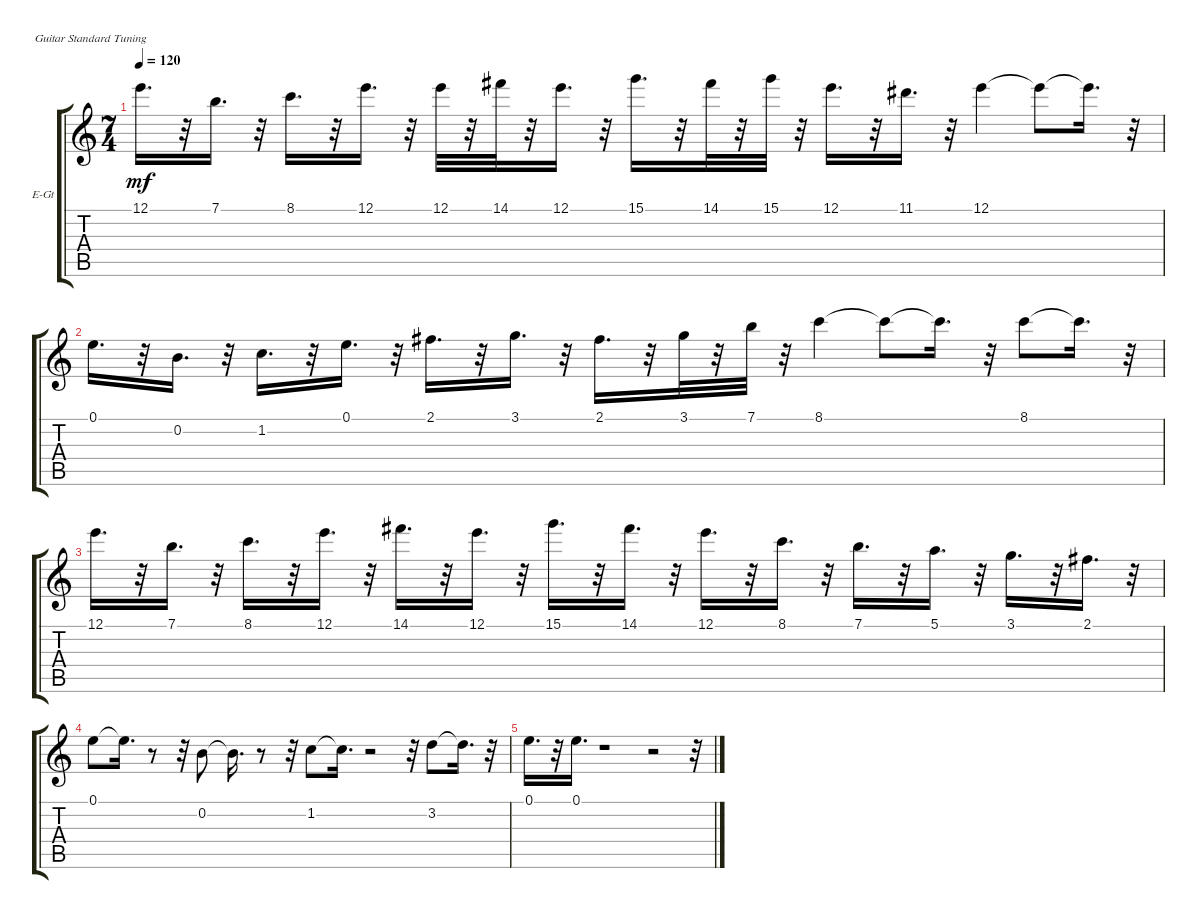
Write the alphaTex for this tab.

\bracketExtendMode groupsimilarinstruments
\firstSystemTrackNameOrientation horizontal
\otherSystemsTrackNameOrientation horizontal
\track ("" "E-Gt") {instrument electricguitarclean}
\staff {score tabs}
\tuning (E4 B3 G3 D3 A2 E2)
\ts (7 4)
\tempo 120
\clef g2
\ks c
12.1.16{d dy mf} r.32 7.1.16{d} r.32 8.1.16{d} r.32 12.1.16{d} r.32 12.1.32 r.32 14.1.32 r.32 12.1.16{d} r.32 15.1.16{d} r.32 14.1.32 r.32 15.1.32 r.32 12.1.16{d} r.32 11.1.16{d} r.32 12.1.4 12.1{t}.8 12.1{t}.16{d} r.32 |
0.1.16{d} r.32 0.2.16{d} r.32 1.2.16{d} r.32 0.1.16{d} r.32 2.1.16{d} r.32 3.1.16{d} r.32 2.1.16{d} r.32 3.1.32 r.32 7.1.32 r.32 8.1.4 8.1{t}.8 8.1{t}.16{d} r.32 8.1.8 8.1{t}.16{d} r.32 |
12.1.16{d} r.32 7.1.16{d} r.32 8.1.16{d} r.32 12.1.16{d} r.32 14.1.16{d} r.32 12.1.16{d} r.32 15.1.16{d} r.32 14.1.16{d} r.32 12.1.16{d} r.32 8.1.16{d} r.32 7.1.16{d} r.32 5.1.16{d} r.32 3.1.16{d} r.32 2.1.16{d} r.32 |
0.1.8 0.1{t}.16{d} r.8 r.32 0.2.8 0.2{t}.16{d} r.8 r.32 1.2.8 1.2{t}.16{d} r.2 r.32 3.2.8 3.2{t}.16{d} r.32 |
0.1.16{d} r.32 0.1.16{d} r.1 r.2 r.32
